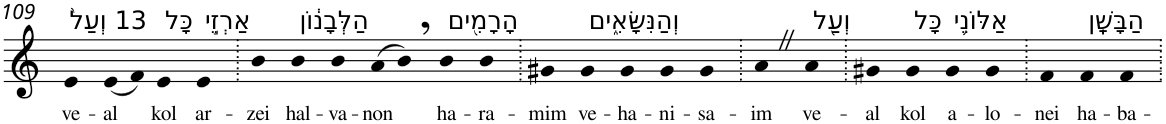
**kern	**text
*part1	*part1
*staff1	*staff1
*I"Piano	*
*I'Pno	*
!!LO:PB:g=z
*clefG2	*
*k[]	*
=109	=109
!LO:TX:a:t=13 וְעַל֙	!
!	!LO:LY:b
4e	ve-
!	!LO:LY:b
(8e	-al
8f)	.
!LO:TX:a:t=כָּל	!
!	!LO:LY:b
4e	kol
!LO:TX:a:t=אַרְזֵ֣י	!
!	!LO:LY:b
4e	ar-
=110.	=110.
!	!LO:LY:b
4b	-zei
!LO:TX:a:t=הַלְּבָנ֔וֹן	!
!	!LO:LY:b
4b	hal-
!	!LO:LY:b
4b	-va-
!	!LO:LY:b
(8a	-non
8b,)	.
!LO:TX:a:t=הָרָמִ֖ים	!
!	!LO:LY:b
4b	ha-
!	!LO:LY:b
4b	-ra-
=111.	=111.
!	!LO:LY:b
4g#X	-mim
!LO:TX:a:t=וְהַנִּשָּׂאִ֑ים	!
!	!LO:LY:b
4g#	ve-
!	!LO:LY:b
4g#	-ha-
!	!LO:LY:b
4g#	-ni-
!	!LO:LY:b
4g#	-sa-
=112.	=112.
!	!LO:LY:b
4aZ	-im
!LO:TX:a:t=וְעַ֖ל	!
!	!LO:LY:b
4a	ve-
=113.	=113.
!	!LO:LY:b
4g#X	-al
!LO:TX:a:t=כָּל	!
!	!LO:LY:b
4g#	kol
!LO:TX:a:t=אַלּוֹנֵ֥י	!
!	!LO:LY:b
4g#	a-
!	!LO:LY:b
4g#	-lo-
=114.	=114.
!	!LO:LY:b
4f	-nei
!LO:TX:a:t=הַבָּשָֽׁן	!
!	!LO:LY:b
4f	ha-
!	!LO:LY:b
4f	-ba-
=.	=.
*-	*-
